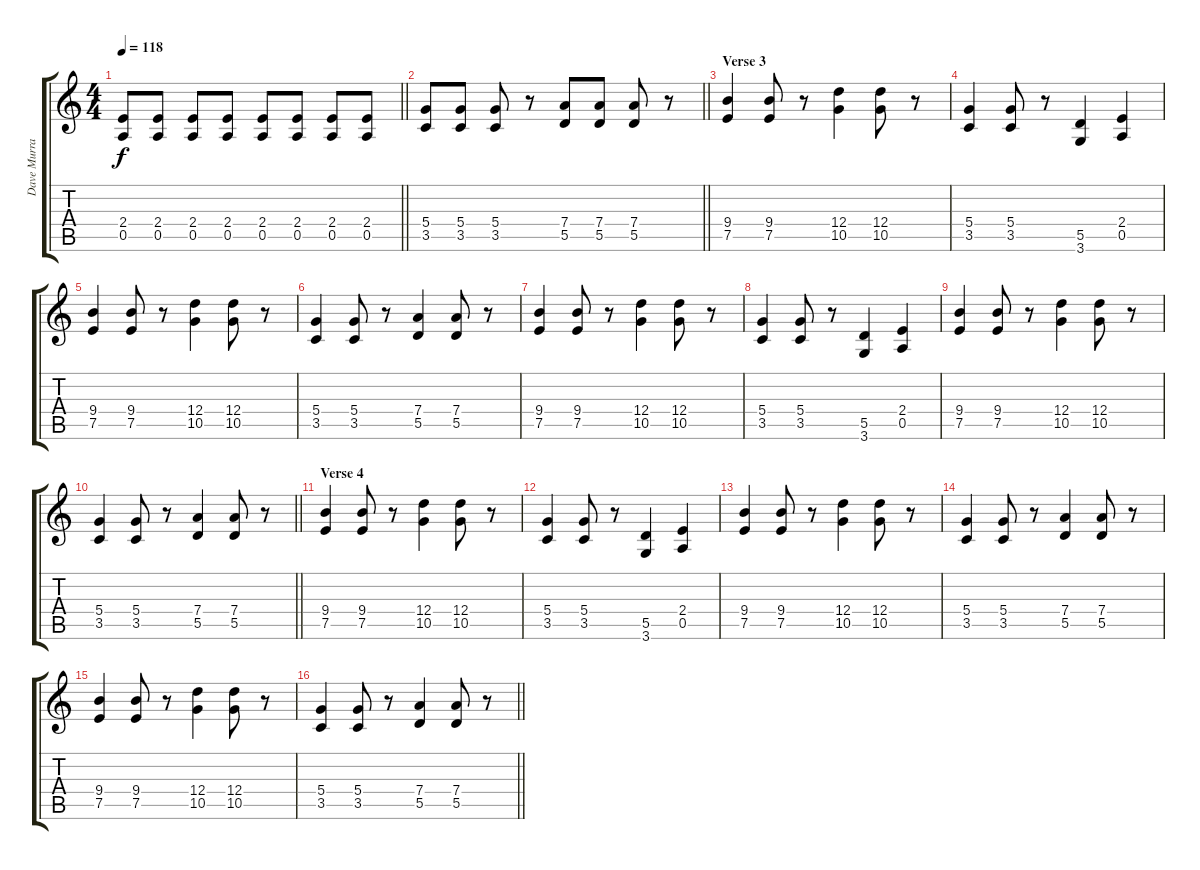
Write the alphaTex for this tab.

\track ("Dave Murray" "Dave Murra") {instrument overdrivenguitar}
\staff {score tabs}
\tuning (E4 B3 G3 D3 A2 E2) {hide}
\ts (4 4)
\tempo 118
\clef g2
\barLineRight lightlight
\ks c
(2.4 0.5).8{dy f} (2.4 0.5).8 (2.4 0.5).8 (2.4 0.5).8 (2.4 0.5).8 (2.4 0.5).8 (2.4 0.5).8 (2.4 0.5).8 |
\barLineRight lightlight
(5.4 3.5).8 (5.4 3.5).8 (5.4 3.5).8 r.8 (7.4 5.5).8 (7.4 5.5).8 (7.4 5.5).8 r.8 |
\section ("" "Verse 3")
(9.4 7.5).4 (9.4 7.5).8 r.8 (12.4 10.5).4 (12.4 10.5).8 r.8 |
(5.4 3.5).4 (5.4 3.5).8 r.8 (5.5 3.6).4 (2.4 0.5).4 |
(9.4 7.5).4 (9.4 7.5).8 r.8 (12.4 10.5).4 (12.4 10.5).8 r.8 |
(5.4 3.5).4 (5.4 3.5).8 r.8 (7.4 5.5).4 (7.4 5.5).8 r.8 |
(9.4 7.5).4 (9.4 7.5).8 r.8 (12.4 10.5).4 (12.4 10.5).8 r.8 |
(5.4 3.5).4 (5.4 3.5).8 r.8 (5.5 3.6).4 (2.4 0.5).4 |
(9.4 7.5).4 (9.4 7.5).8 r.8 (12.4 10.5).4 (12.4 10.5).8 r.8 |
\barLineRight lightlight
(5.4 3.5).4 (5.4 3.5).8 r.8 (7.4 5.5).4 (7.4 5.5).8 r.8 |
\section ("" "Verse 4")
(9.4 7.5).4 (9.4 7.5).8 r.8 (12.4 10.5).4 (12.4 10.5).8 r.8 |
(5.4 3.5).4 (5.4 3.5).8 r.8 (5.5 3.6).4 (2.4 0.5).4 |
(9.4 7.5).4 (9.4 7.5).8 r.8 (12.4 10.5).4 (12.4 10.5).8 r.8 |
(5.4 3.5).4 (5.4 3.5).8 r.8 (7.4 5.5).4 (7.4 5.5).8 r.8 |
(9.4 7.5).4 (9.4 7.5).8 r.8 (12.4 10.5).4 (12.4 10.5).8 r.8 |
\barLineRight lightlight
(5.4 3.5).4 (5.4 3.5).8 r.8 (7.4 5.5).4 (7.4 5.5).8 r.8
